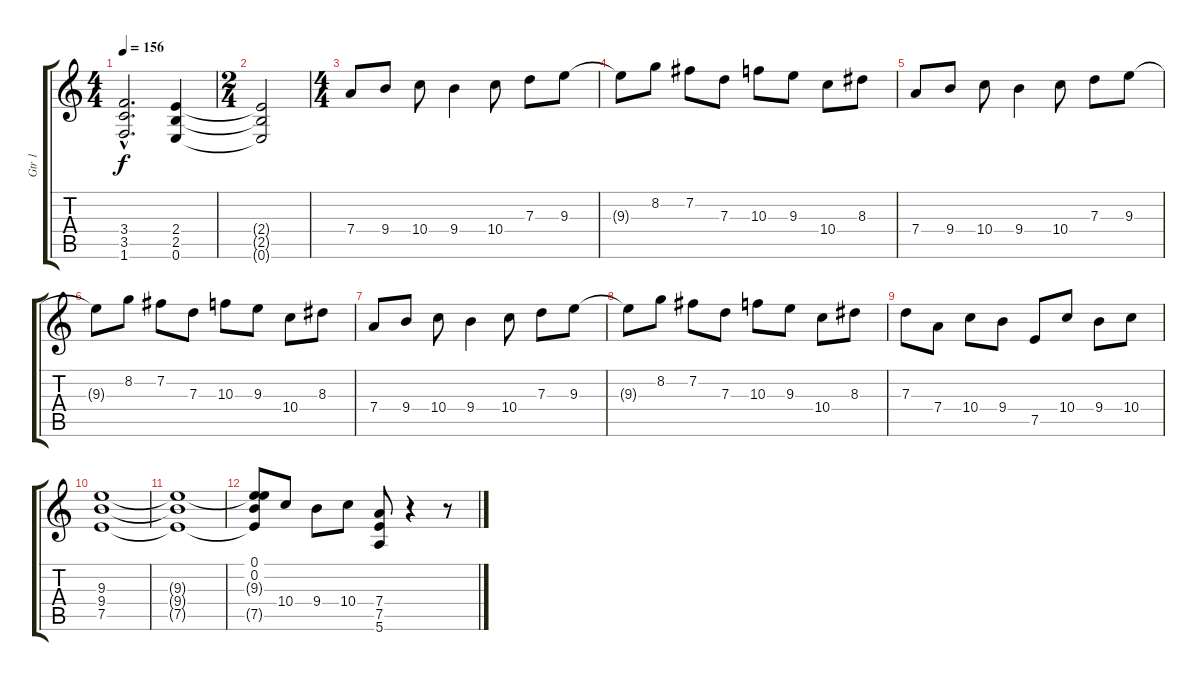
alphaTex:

\track ("Gtr 1" "Gtr 1") {instrument distortionguitar}
\staff {score tabs}
\tuning (E4 B3 G3 D3 A2 E2) {hide}
\ts (4 4)
\tempo 156
\clef g2
\ks c
(3.4{hac} 3.5{hac} 1.6{hac}).2{d dy f} (2.4 2.5 0.6).4 |
\ts (2 4)
(2.4{t} 2.5{t} 0.6{t}).2 |
\ts (4 4)
7.4.8 9.4.8 10.4.8 9.4.4 10.4.8 7.3.8 9.3.8 |
9.3{t}.8 8.2.8 7.2.8 7.3.8 10.3.8 9.3.8 10.4.8 8.3.8 |
7.4.8 9.4.8 10.4.8 9.4.4 10.4.8 7.3.8 9.3.8 |
9.3{t}.8 8.2.8 7.2.8 7.3.8 10.3.8 9.3.8 10.4.8 8.3.8 |
7.4.8 9.4.8 10.4.8 9.4.4 10.4.8 7.3.8 9.3.8 |
9.3{t}.8 8.2.8 7.2.8 7.3.8 10.3.8 9.3.8 10.4.8 8.3.8 |
7.3.8 7.4.8 10.4.8 9.4.8 7.5.8 10.4.8 9.4.8 10.4.8 |
(9.3 9.4 7.5).1 |
(9.3{t} 9.4{t} 7.5{t}).1 |
(0.1 0.2 9.3{t} 7.5{t}).8 10.4.8 9.4.8 10.4.8 (7.4 7.5 5.6).8 r.4 r.8
